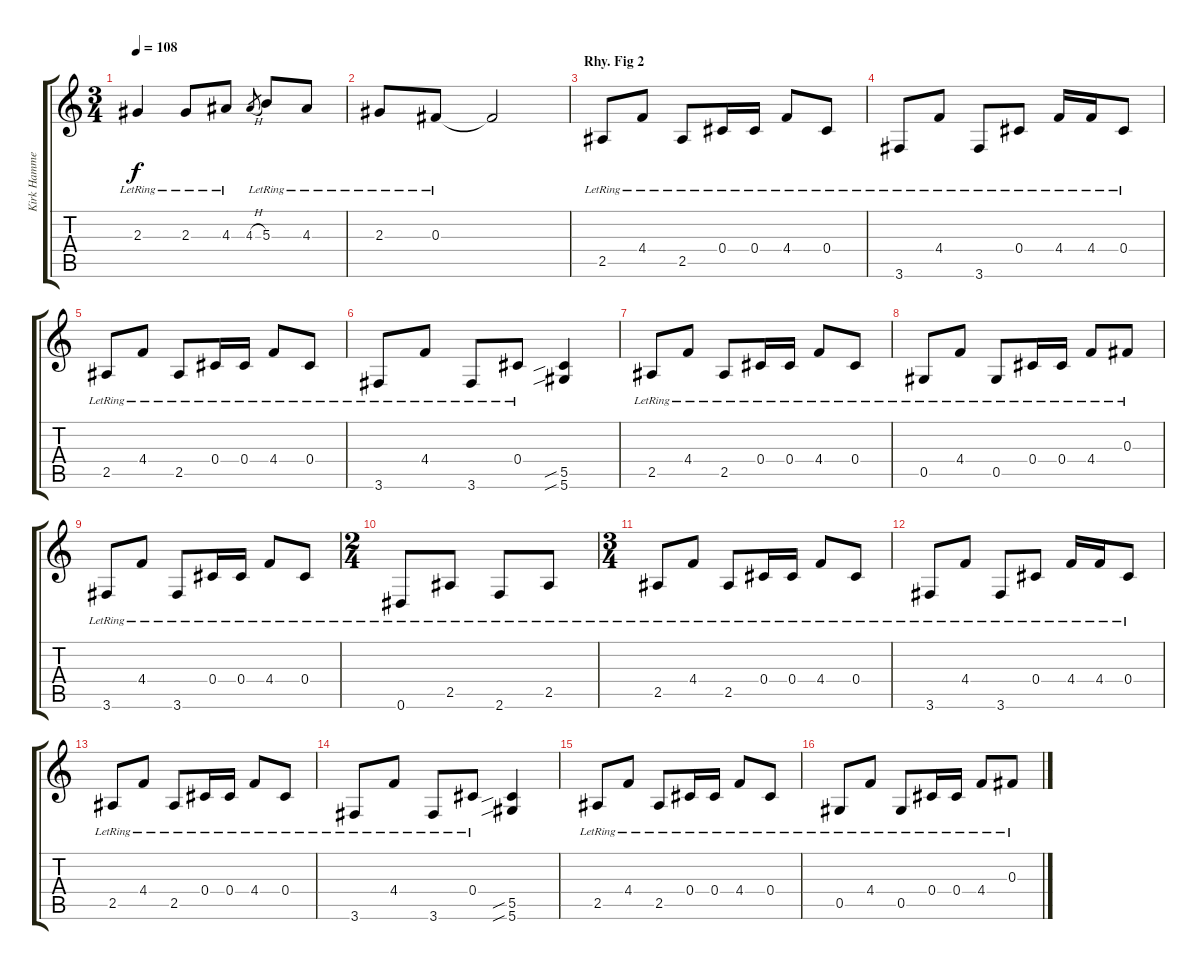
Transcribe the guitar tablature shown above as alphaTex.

\track ("Kirk Hammett (Guitar)" "Kirk Hamme") {instrument electricguitarclean}
\staff {score tabs}
\tuning (Eb4 Bb3 Gb3 Db3 Ab2 Eb2) {hide}
\ts (3 4)
\tempo 108
\clef g2
\ks c
2.3{lr}.4{dy f} 2.3{lr}.8 4.3{lr}.8 4.3{h}.8{gr} 5.3{lr}.8 4.3{lr}.8 |
2.3{lr}.8 0.3{lr}.8 0.3{t}.2 |
\section ("" "Rhy. Fig 2")
2.5{lr}.8 4.4{lr}.8 2.5{lr}.8 0.4{lr}.16 0.4{lr}.16 4.4{lr}.8 0.4{lr}.8 |
3.6{lr}.8 4.4{lr}.8 3.6{lr}.8 0.4{lr}.8 4.4{lr}.16 4.4{lr}.16 0.4{lr}.8 |
2.5{lr}.8 4.4{lr}.8 2.5{lr}.8 0.4{lr}.16 0.4{lr}.16 4.4{lr}.8 0.4{lr}.8 |
3.6{lr}.8 4.4{lr}.8 3.6{lr}.8 0.4{lr}.8 (5.5{sib} 5.6{sib}).4 |
2.5{lr}.8 4.4{lr}.8 2.5{lr}.8 0.4{lr}.16 0.4{lr}.16 4.4{lr}.8 0.4{lr}.8 |
0.5{lr}.8 4.4{lr}.8 0.5{lr}.8 0.4{lr}.16 0.4{lr}.16 4.4{lr}.8 0.3{lr}.8 |
3.6{lr}.8 4.4{lr}.8 3.6{lr}.8 0.4{lr}.16 0.4{lr}.16 4.4{lr}.8 0.4{lr}.8 |
\ts (2 4)
0.6{lr}.8 2.5{lr}.8 2.6{lr}.8 2.5{lr}.8 |
\ts (3 4)
2.5{lr}.8 4.4{lr}.8 2.5{lr}.8 0.4{lr}.16 0.4{lr}.16 4.4{lr}.8 0.4{lr}.8 |
3.6{lr}.8 4.4{lr}.8 3.6{lr}.8 0.4{lr}.8 4.4{lr}.16 4.4{lr}.16 0.4{lr}.8 |
2.5{lr}.8 4.4{lr}.8 2.5{lr}.8 0.4{lr}.16 0.4{lr}.16 4.4{lr}.8 0.4{lr}.8 |
3.6{lr}.8 4.4{lr}.8 3.6{lr}.8 0.4{lr}.8 (5.5{sib} 5.6{sib}).4 |
2.5{lr}.8 4.4{lr}.8 2.5{lr}.8 0.4{lr}.16 0.4{lr}.16 4.4{lr}.8 0.4{lr}.8 |
0.5{lr}.8 4.4{lr}.8 0.5{lr}.8 0.4{lr}.16 0.4{lr}.16 4.4{lr}.8 0.3{lr}.8
